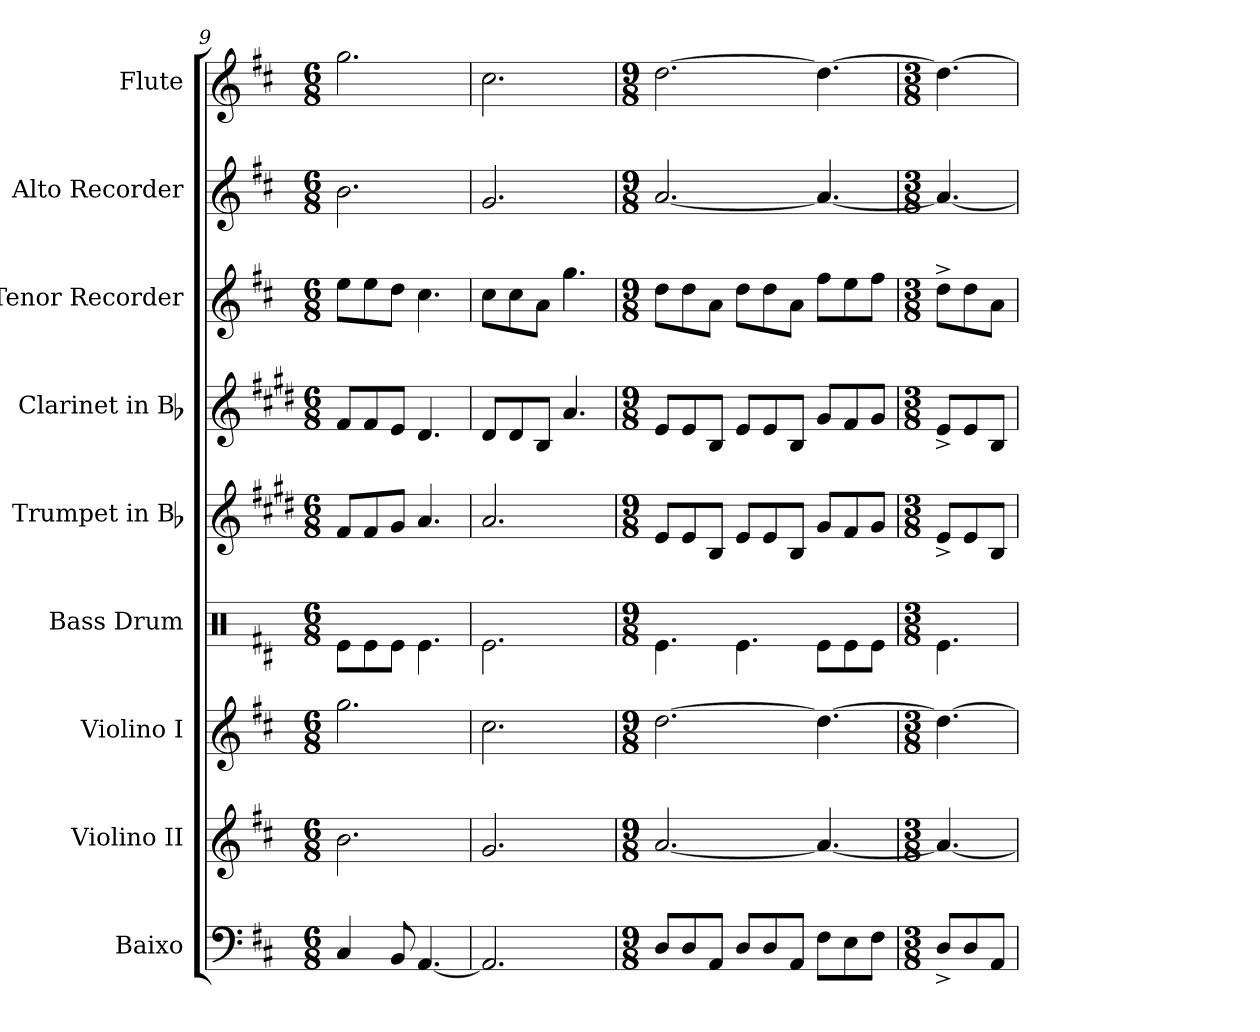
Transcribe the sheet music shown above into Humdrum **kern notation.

**kern	**kern	**kern	**kern	**kern	**kern	**kern	**kern	**kern
*part9	*part8	*part7	*part6	*part5	*part4	*part3	*part2	*part1
*staff9	*staff8	*staff7	*staff6	*staff5	*staff4	*staff3	*staff2	*staff1
*I"Baixo	*I"Violino II	*I"Violino I	*I"Bass Drum	*I"Trumpet in Bb	*I"Clarinet in Bb	*I"Tenor Recorder	*I"Alto Recorder	*I"Flute
*	*I'Vln. II	*I'Vln. I	*I'B. Dr.	*	*	*I'T. Rec.	*I'A. Rec.	*I'Fl.
*clefF4	*clefG2	*clefG2	*clefX	*clefG2	*clefG2	*clefG2	*clefG2	*clefG2
*ITrd7c12	*	*	*	*ITrd1c2	*ITrd1c2	*	*	*
*k[f#c#]	*k[f#c#]	*k[f#c#]	*k[f#c#]	*k[f#c#]	*k[f#c#]	*k[f#c#]	*k[f#c#]	*k[f#c#]
*D:	*D:	*D:	*D:	*D:	*D:	*D:	*D:	*D:
*M6/8	*M6/8	*M6/8	*M6/8	*M6/8	*M6/8	*M6/8	*M6/8	*M6/8
=9	=9	=9	=9	=9	=9	=9	=9	=9
4CC#/	2.b\	2.gg\	8Re\L	8e/L	8e/L	8ee\L	2.b\	2.gg\
.	.	.	8Re\	8e/	8e/	8ee\	.	.
8BBB/	.	.	8Re\J	8f#/J	8d/J	8dd\J	.	.
[4.AAA/	.	.	4.Re\	4.g/	4.c#/	4.cc#\	.	.
=10	=10	=10	=10	=10	=10	=10	=10	=10
2.AAA/]	2.g/	2.cc#\	2.Re\	2.g/	8c#/L	8cc#\L	2.g/	2.cc#\
.	.	.	.	.	8c#/	8cc#\	.	.
.	.	.	.	.	8A/J	8a\J	.	.
.	.	.	.	.	4.g/	4.gg\	.	.
=11	=11	=11	=11	=11	=11	=11	=11	=11
*M9/8	*M9/8	*M9/8	*M9/8	*M9/8	*M9/8	*M9/8	*M9/8	*M9/8
8DD/L	[2.a/	[2.dd\	4.Re\	8d/L	8d/L	8dd\L	[2.a/	[2.dd\
8DD/	.	.	.	8d/	8d/	8dd\	.	.
8AAA/J	.	.	.	8A/J	8A/J	8a\J	.	.
8DD/L	.	.	4.Re\	8d/L	8d/L	8dd\L	.	.
8DD/	.	.	.	8d/	8d/	8dd\	.	.
8AAA/J	.	.	.	8A/J	8A/J	8a\J	.	.
8FF#\L	4.a/_	4.dd\_	8Re\L	8f#/L	8f#/L	8ff#\L	4.a/_	4.dd\_
8EE\	.	.	8Re\	8e/	8e/	8ee\	.	.
8FF#\J	.	.	8Re\J	8f#/J	8f#/J	8ff#\J	.	.
!!LO:PB:g=z
=12	=12	=12	=12	=12	=12	=12	=12	=12
*M3/8	*M3/8	*M3/8	*M3/8	*M3/8	*M3/8	*M3/8	*M3/8	*M3/8
8DD^</L	4.a/_	4.dd\_	4.Re\	8d^</L	8d^</L	8dd^>\L	4.a/_	4.dd\_
8DD/	.	.	.	8d/	8d/	8dd\	.	.
8AAA/J	.	.	.	8A/J	8A/J	8a\J	.	.
=	=	=	=	=	=	=	=	=
*-	*-	*-	*-	*-	*-	*-	*-	*-
